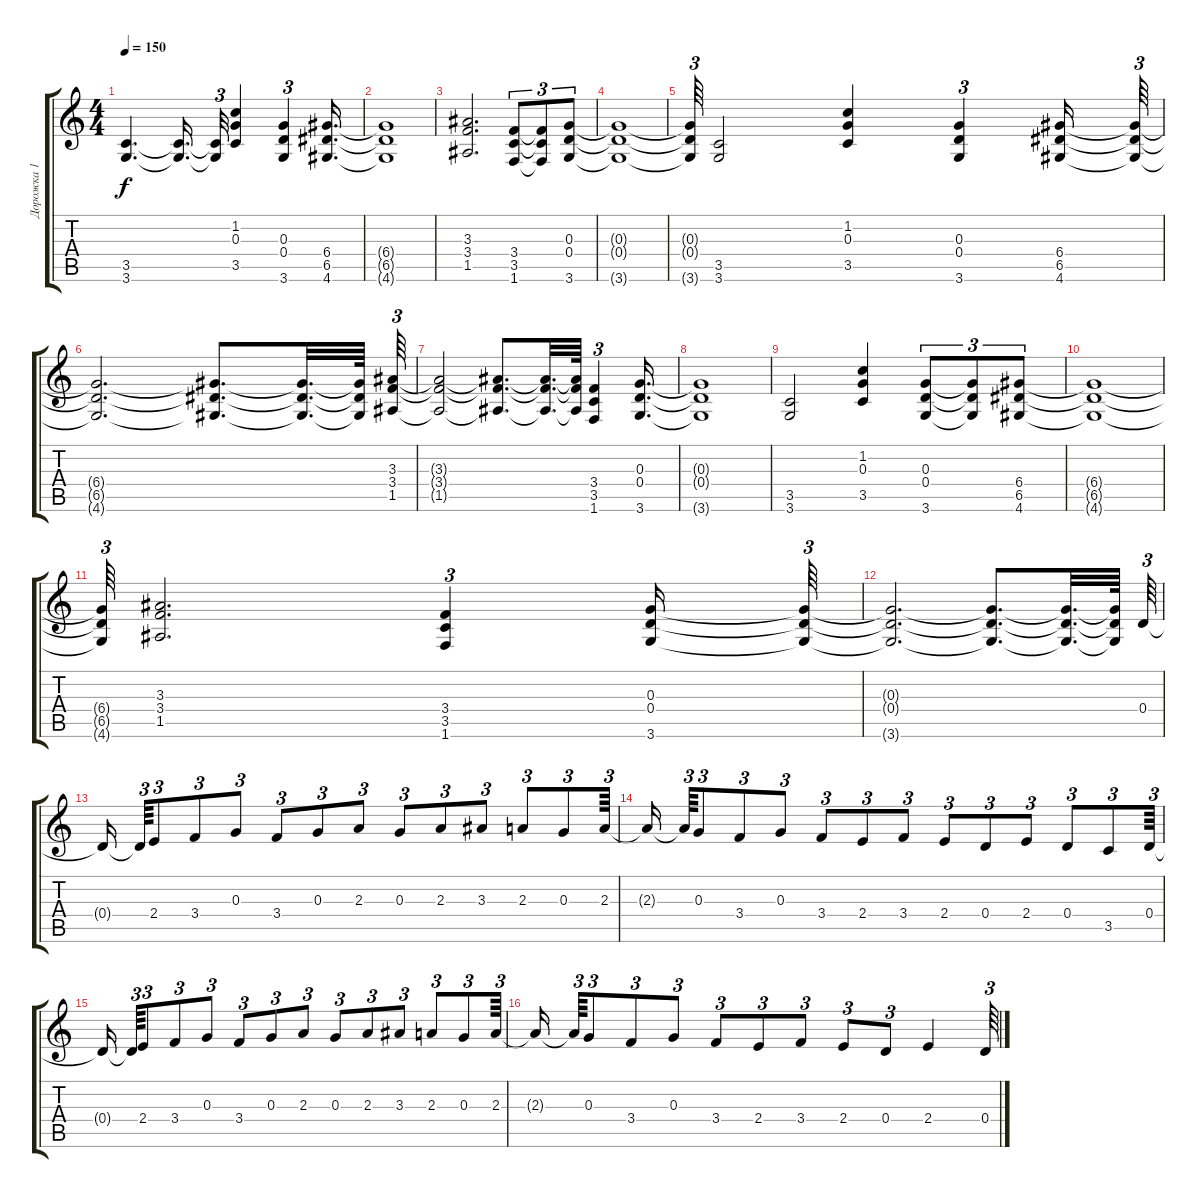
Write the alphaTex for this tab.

\track ("Дорожка 1" "Дорожка 1") {instrument overdrivenguitar}
\staff {score tabs}
\tuning (E4 B3 G3 D3 A2 E2) {hide}
\ts (4 4)
\tempo 150
\clef g2
\ks c
(3.5{t} 3.6{t}).4{d dy f} (3.5{t} 3.6{t}).16{d} (3.5{t} 3.6{t}).32{tu (3 2)} (1.2 0.3 3.5).4 (0.3 0.4 3.6).4{tu (3 2)} (6.4 6.5 4.6).16{d} |
(6.4{t} 6.5{t} 4.6{t}).1 |
(3.3 3.4 1.5).2{d} (3.4 3.5 1.6).8{tu (3 2)} (3.4{t} 3.5{t} 1.6{t}).8{tu (3 2)} (0.3 0.4 3.6).8{tu (3 2)} |
(0.3{t} 0.4{t} 3.6{t}).1 |
(0.3{t} 0.4{t} 3.6{t}).64{tu (3 2)} (3.5 3.6).2 (1.2 0.3 3.5).4 (0.3 0.4 3.6).4{tu (3 2)} (6.4 6.5 4.6).16 (6.4{t} 6.5{t} 4.6{t}).64{tu (3 2)} |
(6.4{t} 6.5{t} 4.6{t}).2{d} (6.4{t} 6.5{t} 4.6{t}).8{d} (6.4{t} 6.5{t} 4.6{t}).32{d} (6.4{t} 6.5{t} 4.6{t}).64 (3.3 3.4 1.5).64{tu (3 2)} |
(3.3{t} 3.4{t} 1.5{t}).2 (3.3{t} 3.4{t} 1.5{t}).8{d} (3.3{t} 3.4{t} 1.5{t}).32{d} (3.3{t} 3.4{t} 1.5{t}).64 (3.4 3.5 1.6).4{tu (3 2)} (0.3 0.4 3.6).16{d} |
(0.3{t} 0.4{t} 3.6{t}).1 |
(3.5 3.6).2 (1.2 0.3 3.5).4 (0.3 0.4 3.6).8{tu (3 2)} (0.3{t} 0.4{t} 3.6{t}).8{tu (3 2)} (6.4 6.5 4.6).8{tu (3 2)} |
(6.4{t} 6.5{t} 4.6{t}).1 |
(6.4{t} 6.5{t} 4.6{t}).64{tu (3 2)} (3.3 3.4 1.5).2{d} (3.4 3.5 1.6).4{tu (3 2)} (0.3 0.4 3.6).16 (0.3{t} 0.4{t} 3.6{t}).64{tu (3 2)} |
(0.3{t} 0.4{t} 3.6{t}).2{d} (0.3{t} 0.4{t} 3.6{t}).8{d} (0.3{t} 0.4{t} 3.6{t}).32{d} (0.3{t} 0.4{t} 3.6{t}).64 0.4.64{tu (3 2)} |
0.4{t}.16{beam splitsecondary} 0.4{t}.64{tu (3 2)} 2.4.8{tu (3 2)} 3.4.8{tu (3 2)} 0.3.8{tu (3 2)} 3.4.8{tu (3 2)} 0.3.8{tu (3 2)} 2.3.8{tu (3 2)} 0.3.8{tu (3 2)} 2.3.8{tu (3 2)} 3.3.8{tu (3 2)} 2.3.8{tu (3 2)} 0.3.8{tu (3 2)} 2.3.64{tu (3 2)} |
2.3{t}.16{beam splitsecondary} 2.3{t}.64{tu (3 2)} 0.3.8{tu (3 2)} 3.4.8{tu (3 2)} 0.3.8{tu (3 2)} 3.4.8{tu (3 2)} 2.4.8{tu (3 2)} 3.4.8{tu (3 2)} 2.4.8{tu (3 2)} 0.4.8{tu (3 2)} 2.4.8{tu (3 2)} 0.4.8{tu (3 2)} 3.5.8{tu (3 2)} 0.4.64{tu (3 2)} |
0.4{t}.16{beam splitsecondary} 0.4{t}.64{tu (3 2)} 2.4.8{tu (3 2)} 3.4.8{tu (3 2)} 0.3.8{tu (3 2)} 3.4.8{tu (3 2)} 0.3.8{tu (3 2)} 2.3.8{tu (3 2)} 0.3.8{tu (3 2)} 2.3.8{tu (3 2)} 3.3.8{tu (3 2)} 2.3.8{tu (3 2)} 0.3.8{tu (3 2)} 2.3.64{tu (3 2)} |
2.3{t}.16{beam splitsecondary} 2.3{t}.64{tu (3 2)} 0.3.8{tu (3 2)} 3.4.8{tu (3 2)} 0.3.8{tu (3 2)} 3.4.8{tu (3 2)} 2.4.8{tu (3 2)} 3.4.8{tu (3 2)} 2.4.8{tu (3 2)} 0.4.8{tu (3 2)} 2.4.4 0.4.64{tu (3 2)}
